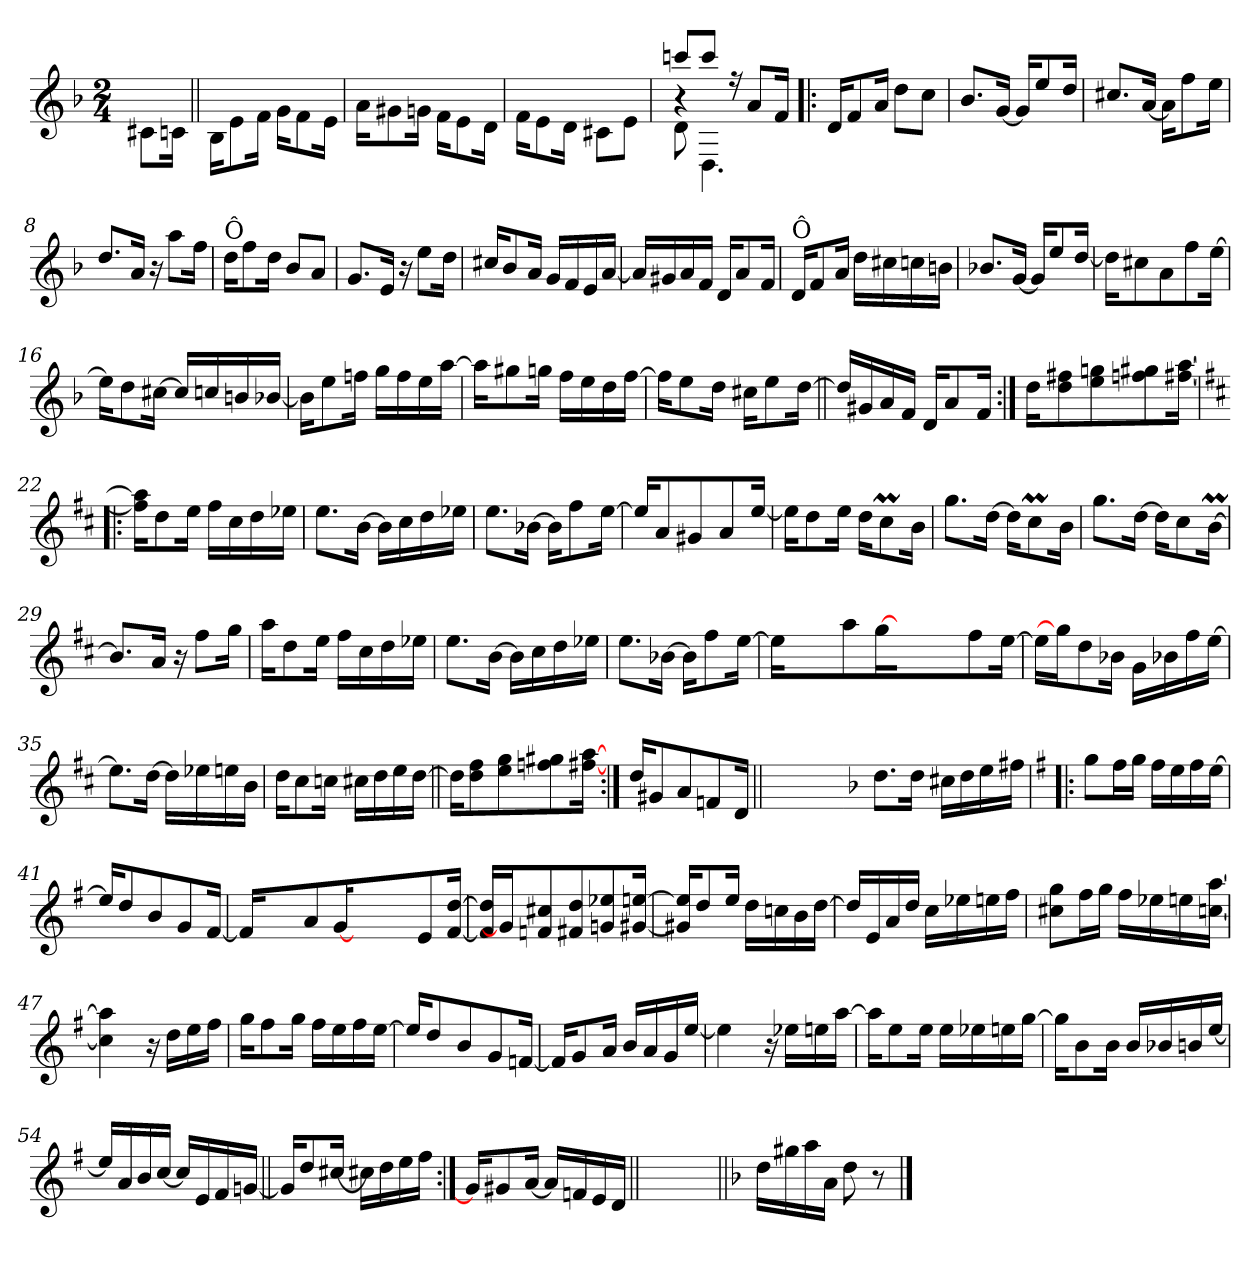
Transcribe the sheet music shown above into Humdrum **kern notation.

**kern
*part1
*staff1
*clefG2
*k[b-]
*F:
*M2/4
=
8c#X!\L
16cn!\Jk
=1||
16B-!\KL
8e!\
16f!\Jk
16g!\KL
8f!\
16e!\Jk
=2
16a!\KL
8g#X!\
16gn!\Jk
16f!\KL
8e!\
16d!\Jk
=3
16f!\KL
8e!\
16d!\Jk
8c#X!\L
8e!\J
=4
*^
*	*^
4r	8d!\	8cccn!/L
.	4.D!\	8ccc!/J
16r	.	4ryy
8a/L	.	.
16f/Jk	.	.
*v	*v	*v
!!LO:LB:g=z
=5!|:
16d/KL
8f/
16a/Jk
8dd\L
8cc\J
=6
8.b-/L
[16g/Jk
16g/KL]
8ee/
16dd/Jk
=7
8.cc#X/L
[16a/Jk
16a\KL]
8ff\
16ee\Jk
=8
8.dd/L
16a/Jk
16r
8aa\L
16ff\Jk
!!LO:LB:g=z
=9
!LO:TX:a:t=Ô
16dd\KL
8ff\
16dd\Jk
8b-/L
8a/J
=10
8.g/L
16e/Jk
16r
8ee\L
16dd\Jk
=11
16cc#X/KL
8b-/
16a/Jk
16g/LL
16f/
16e/
[16a/JJ
=12
16a/LL]
16g#X/
16a/
16f/JJ
16d/KL
8a/
16f/Jk
!!LO:LB:g=z
=13
!LO:TX:a:t=Ô
16d/KL
8f/
16a/Jk
16dd\LL
16cc#X\
16ccn\
16bn\JJ
=14
8.b-X/L
[16g/Jk
16g/KL]
8ee/
[16dd/Jk
=15
16dd\KL]
8cc#X\
8a\
8ff\
[16ee\Jk
=16
16ee\KL]
8dd\
[16cc#X\Jk
16cc#/LL]
16ccn/
16bn/
[16b-X/JJ
!!LO:LB:g=z
=17
16b-\KL]
8ee\
16ffn\Jk
16gg\LL
16ff\
16ee\
[16aa\JJ
=18
16aa\KL]
8gg#X\
16ggn\Jk
16ff\LL
16ee\
16dd\
[16ff\JJ
=19
16ff\KL]
8ee\
16dd\Jk
16cc#X\KL
8ee\
[16dd\Jk
=20||
16dd/LL]
16g#X/
16a/
16f/JJ
16d/KL
8a/
16f/Jk
!!LO:LB:g=z
=21:|!
16dd\KL
8dd\ 8ff#X\
8ee\ 8ggn\
8ffn\ 8gg#X\
[16ff#X\ [16aa\Jk
=22!|:
*k[f#c#]
*D:
16ff#\] 16aa\]KL
8dd\
16ee\Jk
16ff#\LL
16cc#\
16dd\
16ee-X\JJ
=23
8.ee\L
[16b\Jk
16b\LL]
16cc#\
16dd\
16ee-X\JJ
=24
8.ee\L
[16b-X\Jk
16b-\KL]
8ff#\
[16ee\Jk
!!LO:LB:g=z
=25
16ee/KL]
8a/
8g#X/
8a/
[16ee/Jk
=26
16ee\KL]
8dd\
16ee\Jk
16dd\KL
8cc#m\
16b\Jk
=27
8.gg\L
[16dd\Jk
16dd\KL]
8cc#m\
16b\Jk
=28
8.gg\L
[16dd\Jk
16dd\KL]
8cc#\
[16bM\Jk
=29
8.b/L]
16a/Jk
16r
8ff#\L
16gg\Jk
!!LO:LB:g=z
=30
16aa\KL
8dd\
16ee\Jk
16ff#\LL
16cc#\
16dd\
16ee-X\JJ
=31
8.ee\L
[16b\Jk
16b\LL]
16cc#\
16dd\
16ee-X\JJ
=32
8.ee\L
[16b-X\Jk
16b-\KL]
8ff#\
[16ee\Jk
=33
16ee\KL]
4ryy
8aa\
[16gg\
16ryy
4ryy
8ff#\
[>16ee\Jk
=34
16ee\KL]
16gg\]
8dd\
16b-X\Jk
16g\LL
16b-X\
16ff#\
[16ee\JJ
!!LO:LB:g=z
=35
8.ee\L]
[16dd\Jk
16dd\LL]
16ee-X\
16een\
16b\JJ
=36
16dd\KL
8cc#\
16ccn\Jk
16cc#X\LL
16dd\
16ee\
[16dd\JJ
=37||
16dd\KL]
8dd\ 8ff#\
8ee\ 8gg\
8ffn\ 8gg#X\
[16ff#X\ [16aa\Jk
=38:|!
16dd/KL
8g#X/
8a/
8fn/
16d/Jk
=38X381||
2ryy
!!LO:PB:g=z
=39-
*k[b-]
*F:
8.dd\L
16dd\Jk
16cc#X\LL
16dd\
16ee\
16ff#X\JJ
=40!|:
*k[f#]
*G:
8gg\L
16ff#\L
16gg\JJ
16ff#\LL
16ee\
16ff#\
[16ee\JJ
=41
16ee/KL]
8dd/
8b/
8g/
[16f#/Jk
=42
16f#/KL]
4ryy
8a/
[16g/
16ryy
4ryy
8e/
[>16f#/ [>16dd/Jk
=43
16f#/] 16dd/]KL
16g/]
8fn/ 8cc#X/
8f#X/ 8dd/
8gn/ 8ee-X/
[16g#X/ [16een/Jk
!!LO:LB:g=z
=44
16g#X/] 16ee/]KL
8dd/
16ee/Jk
16dd\LL
16ccn\
16b\
[16dd\JJ
=45
16dd/LL]
16e/
16a/
16dd/JJ
16cc\LL
16ee-X\
16een\
16ff#\JJ
=46
8cc#X\ 8gg\L
16ff#\L
16gg\JJ
16ff#\LL
16ee-X\
16een\
[16ccn\ [16aa\JJ
=47
4cc\] 4aa\]
16r
16dd\LL
16ee\
16ff#\JJ
!!LO:LB:g=z
=48
16gg\KL
8ff#\
16gg\Jk
16ff#\LL
16ee\
16ff#\
[16ee\JJ
=49
16ee/KL]
8dd/
8b/
8g/
[16fn/Jk
=50
16fn/KL]
8g/
16a/Jk
16b/LL
16a/
16g/
[16ee/JJ
=51
4ee\]
16r
16ee-X\LL
16een\
[16aa\JJ
!!LO:LB:g=z
=52
16aa\KL]
8ee\
16ee\Jk
16ee\LL
16ee-X\
16een\
[16gg\JJ
=53
16gg\KL]
8b\
16b\Jk
16b/LL
16b-X/
16bn/
[16ee/JJ
=54
16ee/LL]
16a/
16b/
[16cc/JJ
16cc/LL]
16e/
16f#/
[16gn/JJ
=55||
16g/KL]
8dd/
[16cc#X/Jk
16cc#X\LL]
16dd\
16ee\
16ff#\JJ
!!LO:LB:g=z
=56:|!
16g/KL]
8g#X/
[16a/Jk
16a/LL]
16fn/
16e/
16d/JJ
=56X562||
2ryy
=57||
*k[b-]
*F:
16dd\LL
16gg#X\
16aa\
16a\JJ
8dd\
8r
==
*-
